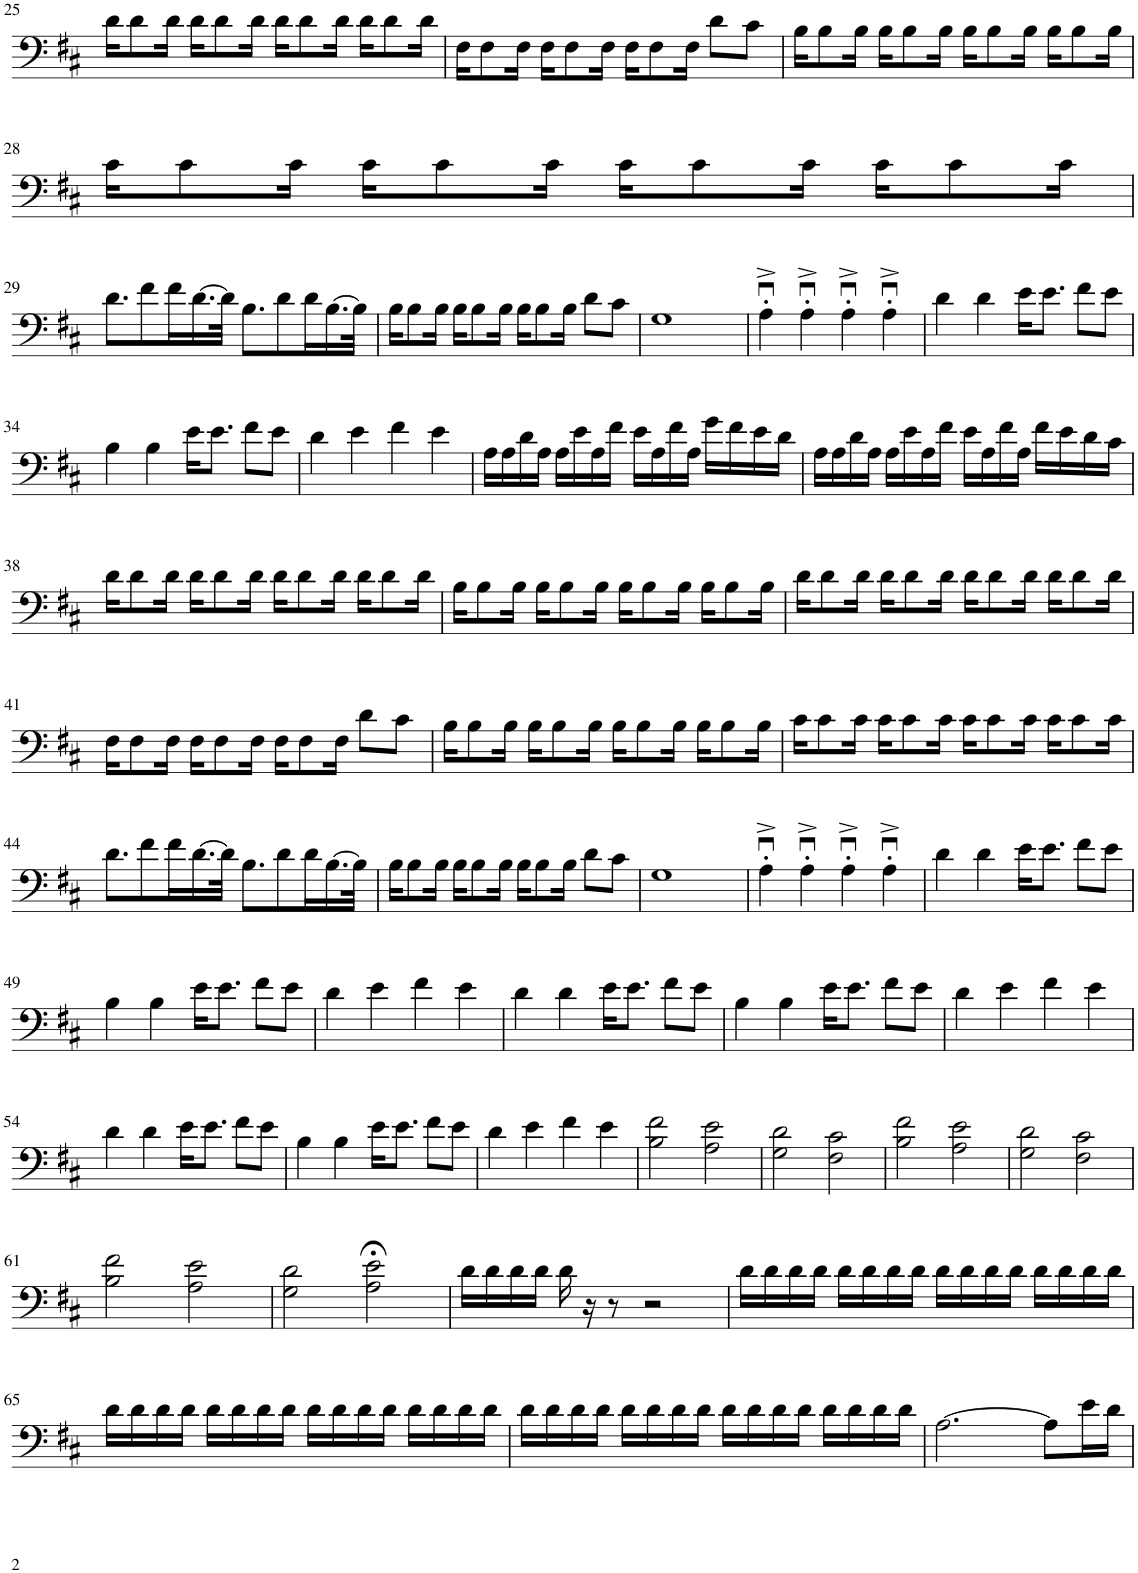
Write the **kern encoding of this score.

**kern
*part1
*staff1
*I"Piano
*I'Pno.
!!LO:PB:g=z
*clefF4
*k[f#c#]
*M4/4
=25
16d\KL
8d\
16d\Jk
16d\KL
8d\
16d\Jk
16d\KL
8d\
16d\Jk
16d\KL
8d\
16d\Jk
=26
16F#\KL
8F#\
16F#\Jk
16F#\KL
8F#\
16F#\Jk
16F#\KL
8F#\
16F#\Jk
8d\L
8c#\J
=27
16B\KL
8B\
16B\Jk
16B\KL
8B\
16B\Jk
16B\KL
8B\
16B\Jk
16B\KL
8B\
16B\Jk
!!LO:LB:g=z
=28
16c#\KL
8c#\
16c#\Jk
16c#\KL
8c#\
16c#\Jk
16c#\KL
8c#\
16c#\Jk
16c#\KL
8c#\
16c#\Jk
!!LO:LB:g=z
=29
8.d\L
8f#\
16f#\L
[16.d\
32d\JJk]
8.B\L
8d\
16d\L
[16.B\
32B\JJk]
=30
16B\KL
8B\
16B\Jk
16B\KL
8B\
16B\Jk
16B\KL
8B\
16B\Jk
8d\L
8c#\J
=31
1G
=32
4Au'^\
4Au'^\
4Au'^\
4Au'^\
=33
4d\
4d\
16e\KL
8.e\J
8f#\L
8e\J
!!LO:LB:g=z
=34
4B\
4B\
16e\KL
8.e\J
8f#\L
8e\J
=35
4d\
4e\
4f#\
4e\
=36
16A\LL
16A\
16d\
16A\JJ
16A\LL
16e\
16A\
16f#\JJ
16e\LL
16A\
16f#\
16A\JJ
16g\LL
16f#\
16e\
16d\JJ
=37
16A\LL
16A\
16d\
16A\JJ
16A\LL
16e\
16A\
16f#\JJ
16e\LL
16A\
16f#\
16A\JJ
16f#\LL
16e\
16d\
16c#\JJ
!!LO:LB:g=z
=38
16d\KL
8d\
16d\Jk
16d\KL
8d\
16d\Jk
16d\KL
8d\
16d\Jk
16d\KL
8d\
16d\Jk
=39
16B\KL
8B\
16B\Jk
16B\KL
8B\
16B\Jk
16B\KL
8B\
16B\Jk
16B\KL
8B\
16B\Jk
=40
16d\KL
8d\
16d\Jk
16d\KL
8d\
16d\Jk
16d\KL
8d\
16d\Jk
16d\KL
8d\
16d\Jk
!!LO:LB:g=z
=41
16F#\KL
8F#\
16F#\Jk
16F#\KL
8F#\
16F#\Jk
16F#\KL
8F#\
16F#\Jk
8d\L
8c#\J
=42
16B\KL
8B\
16B\Jk
16B\KL
8B\
16B\Jk
16B\KL
8B\
16B\Jk
16B\KL
8B\
16B\Jk
=43
16c#\KL
8c#\
16c#\Jk
16c#\KL
8c#\
16c#\Jk
16c#\KL
8c#\
16c#\Jk
16c#\KL
8c#\
16c#\Jk
!!LO:LB:g=z
=44
8.d\L
8f#\
16f#\L
[16.d\
32d\JJk]
8.B\L
8d\
16d\L
[16.B\
32B\JJk]
=45
16B\KL
8B\
16B\Jk
16B\KL
8B\
16B\Jk
16B\KL
8B\
16B\Jk
8d\L
8c#\J
=46
1G
=47
4Au'^\
4Au'^\
4Au'^\
4Au'^\
=48
4d\
4d\
16e\KL
8.e\J
8f#\L
8e\J
!!LO:LB:g=z
=49
4B\
4B\
16e\KL
8.e\J
8f#\L
8e\J
=50
4d\
4e\
4f#\
4e\
=51
4d\
4d\
16e\KL
8.e\J
8f#\L
8e\J
=52
4B\
4B\
16e\KL
8.e\J
8f#\L
8e\J
=53
4d\
4e\
4f#\
4e\
!!LO:LB:g=z
=54
4d\
4d\
16e\KL
8.e\J
8f#\L
8e\J
=55
4B\
4B\
16e\KL
8.e\J
8f#\L
8e\J
=56
4d\
4e\
4f#\
4e\
=57
2B\ 2f#\
2A\ 2e\
=58
2G\ 2d\
2F#\ 2c#\
=59
2B\ 2f#\
2A\ 2e\
=60
2G\ 2d\
2F#\ 2c#\
!!LO:LB:g=z
=61
2B\ 2f#\
2A\ 2e\
=62
2G\ 2d\
2A\;< 2e\;<
=63
16d\LL
16d\
16d\
16d\JJ
16d\
16r
8r
2r
=64
16d\LL
16d\
16d\
16d\JJ
16d\LL
16d\
16d\
16d\JJ
16d\LL
16d\
16d\
16d\JJ
16d\LL
16d\
16d\
16d\JJ
!!LO:LB:g=z
=65
16d\LL
16d\
16d\
16d\JJ
16d\LL
16d\
16d\
16d\JJ
16d\LL
16d\
16d\
16d\JJ
16d\LL
16d\
16d\
16d\JJ
=66
16d\LL
16d\
16d\
16d\JJ
16d\LL
16d\
16d\
16d\JJ
16d\LL
16d\
16d\
16d\JJ
16d\LL
16d\
16d\
16d\JJ
=67
[2.A\
8A\L]
16e\L
16d\JJ
=
*-
